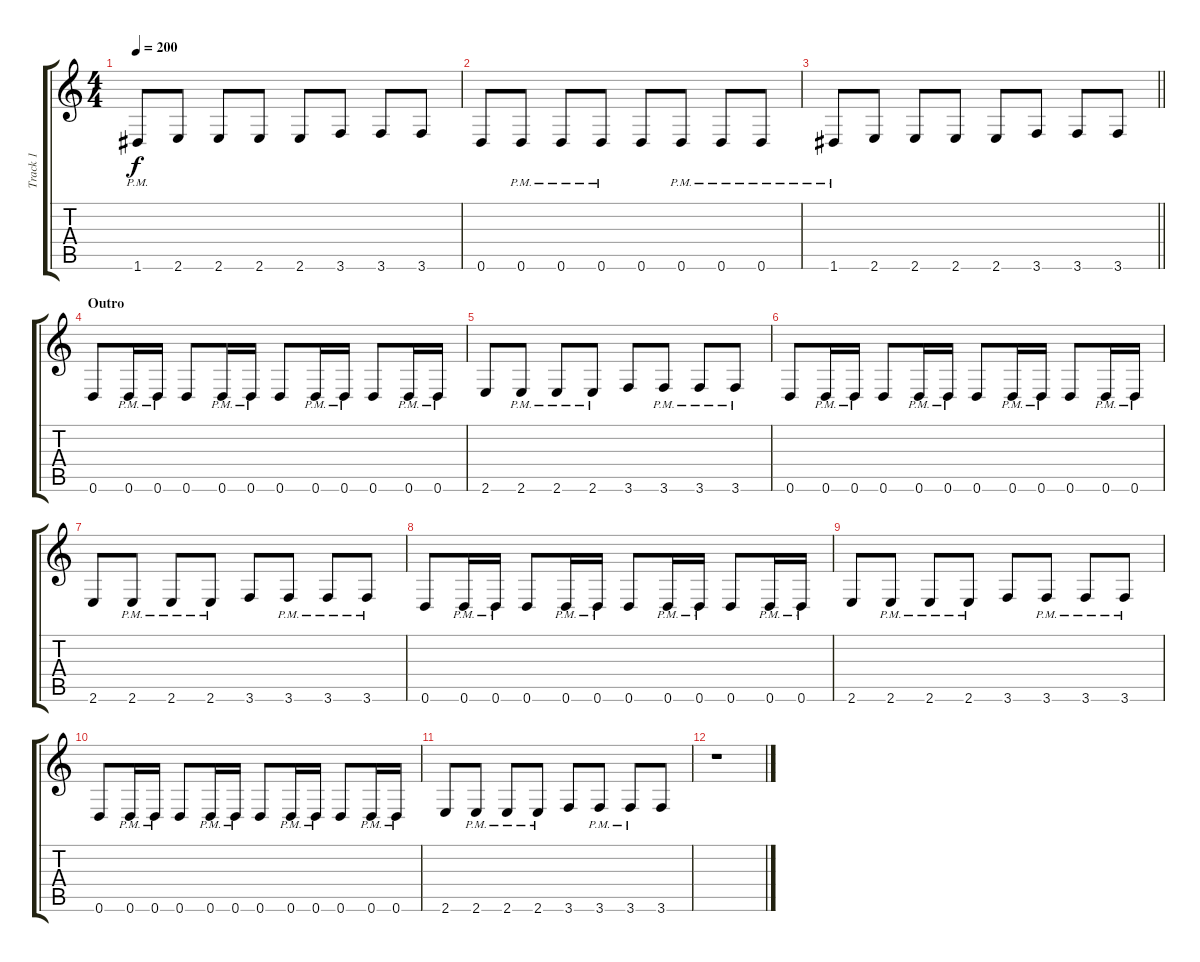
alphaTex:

\track ("Track 1" "Track 1") {instrument distortionguitar}
\staff {score tabs}
\tuning (E4 B3 G3 D3 A2 D2) {hide}
\ts (4 4)
\tempo 200
\clef g2
\ks c
1.6{pm}.8{dy f} 2.6.8 2.6.8 2.6.8 2.6.8 3.6.8 3.6.8 3.6.8 |
0.6.8 0.6{pm}.8 0.6{pm}.8 0.6{pm}.8 0.6.8 0.6{pm}.8 0.6{pm}.8 0.6{pm}.8 |
\barLineRight lightlight
1.6{pm}.8 2.6.8 2.6.8 2.6.8 2.6.8 3.6.8 3.6.8 3.6.8 |
\section ("" "Outro")
0.6.8 0.6{pm}.16 0.6{pm}.16 0.6.8 0.6{pm}.16 0.6{pm}.16 0.6.8 0.6{pm}.16 0.6{pm}.16 0.6.8 0.6{pm}.16 0.6{pm}.16 |
2.6.8 2.6{pm}.8 2.6{pm}.8 2.6{pm}.8 3.6.8 3.6{pm}.8 3.6{pm}.8 3.6{pm}.8 |
0.6.8 0.6{pm}.16 0.6{pm}.16 0.6.8 0.6{pm}.16 0.6{pm}.16 0.6.8 0.6{pm}.16 0.6{pm}.16 0.6.8 0.6{pm}.16 0.6{pm}.16 |
2.6.8 2.6{pm}.8 2.6{pm}.8 2.6{pm}.8 3.6.8 3.6{pm}.8 3.6{pm}.8 3.6{pm}.8 |
0.6.8 0.6{pm}.16 0.6{pm}.16 0.6.8 0.6{pm}.16 0.6{pm}.16 0.6.8 0.6{pm}.16 0.6{pm}.16 0.6.8 0.6{pm}.16 0.6{pm}.16 |
2.6.8 2.6{pm}.8 2.6{pm}.8 2.6{pm}.8 3.6.8 3.6{pm}.8 3.6{pm}.8 3.6{pm}.8 |
0.6.8 0.6{pm}.16 0.6{pm}.16 0.6.8 0.6{pm}.16 0.6{pm}.16 0.6.8 0.6{pm}.16 0.6{pm}.16 0.6.8 0.6{pm}.16 0.6{pm}.16 |
2.6.8 2.6{pm}.8 2.6{pm}.8 2.6{pm}.8 3.6.8 3.6{pm}.8 3.6{pm}.8 3.6.8 |
r.1
